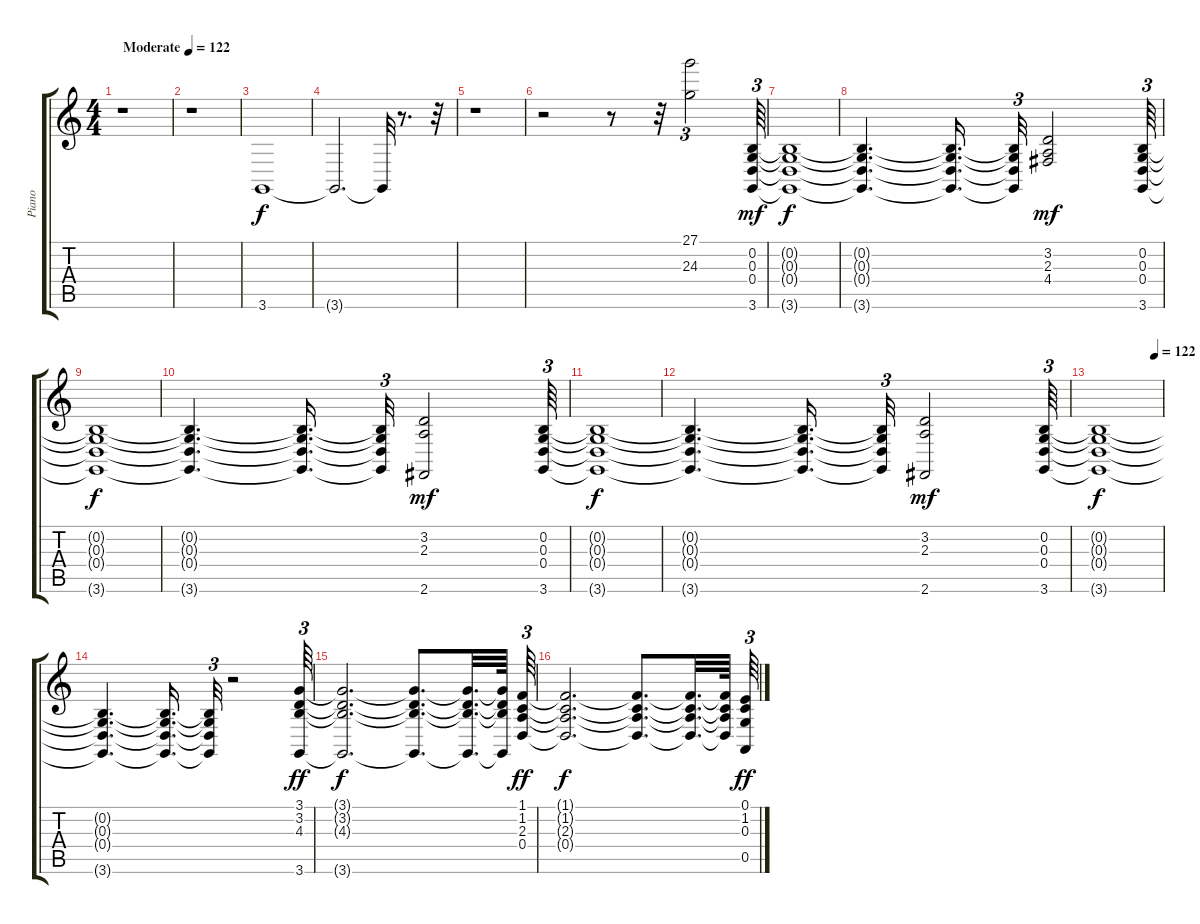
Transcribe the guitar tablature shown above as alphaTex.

\track ("Piano" "Piano") {instrument acousticgrandpiano}
\staff {score tabs}
\tuning (E4 B3 G3 D3 A2 E2) {hide}
\ts (4 4)
\tempo (122 "Moderate")
\clef g2
\ks c
r.1{dy f instrument acousticgrandpiano} |
r.1 |
3.6.1 |
3.6{t}.2{d} 3.6{t}.32 r.8{d} r.32 |
r.1 |
r.2 r.8 r.32 (27.1 24.3).2{tu (3 2)} (0.2 0.3 0.4 3.6).64{tu (3 2) dy mf} |
(0.2{t} 0.3{t} 0.4{t} 3.6{t}).1{dy f} |
(0.2{t} 0.3{t} 0.4{t} 3.6{t}).4{d} (0.2{t} 0.3{t} 0.4{t} 3.6{t}).16{d} (0.2{t} 0.3{t} 0.4{t} 3.6{t}).32{tu (3 2)} (3.2 2.3 4.4).2{dy mf} (0.2 0.3 0.4 3.6).64{tu (3 2)} |
(0.2{t} 0.3{t} 0.4{t} 3.6{t}).1{dy f} |
(0.2{t} 0.3{t} 0.4{t} 3.6{t}).4{d} (0.2{t} 0.3{t} 0.4{t} 3.6{t}).16{d} (0.2{t} 0.3{t} 0.4{t} 3.6{t}).32{tu (3 2)} (3.2 2.3 2.6).2{dy mf} (0.2 0.3 0.4 3.6).64{tu (3 2)} |
(0.2{t} 0.3{t} 0.4{t} 3.6{t}).1{dy f} |
(0.2{t} 0.3{t} 0.4{t} 3.6{t}).4{d} (0.2{t} 0.3{t} 0.4{t} 3.6{t}).16{d} (0.2{t} 0.3{t} 0.4{t} 3.6{t}).32{tu (3 2)} (3.2 2.3 2.6).2{dy mf} (0.2 0.3 0.4 3.6).64{tu (3 2)} |
\tempo (122 0.8854166666666666)
(0.2{t} 0.3{t} 0.4{t} 3.6{t}).1{dy f} |
(0.2{t} 0.3{t} 0.4{t} 3.6{t}).4{d} (0.2{t} 0.3{t} 0.4{t} 3.6{t}).16{d} (0.2{t} 0.3{t} 0.4{t} 3.6{t}).32{tu (3 2)} r.2 (3.1 3.2 4.3 3.6).64{tu (3 2) dy ff} |
(3.1{t} 3.2{t} 4.3{t} 3.6{t}).2{d dy f} (3.1{t} 3.2{t} 4.3{t} 3.6{t}).8{d} (3.1{t} 3.2{t} 4.3{t} 3.6{t}).32{d} (3.1{t} 3.2{t} 4.3{t} 3.6{t}).64 (1.1 1.2 2.3 0.4).64{tu (3 2) dy ff} |
(1.1{t} 1.2{t} 2.3{t} 0.4{t}).2{d dy f} (1.1{t} 1.2{t} 2.3{t} 0.4{t}).8{d} (1.1{t} 1.2{t} 2.3{t} 0.4{t}).32{d} (1.1{t} 1.2{t} 2.3{t} 0.4{t}).64 (0.1 1.2 0.3 0.5).64{tu (3 2) dy ff}
